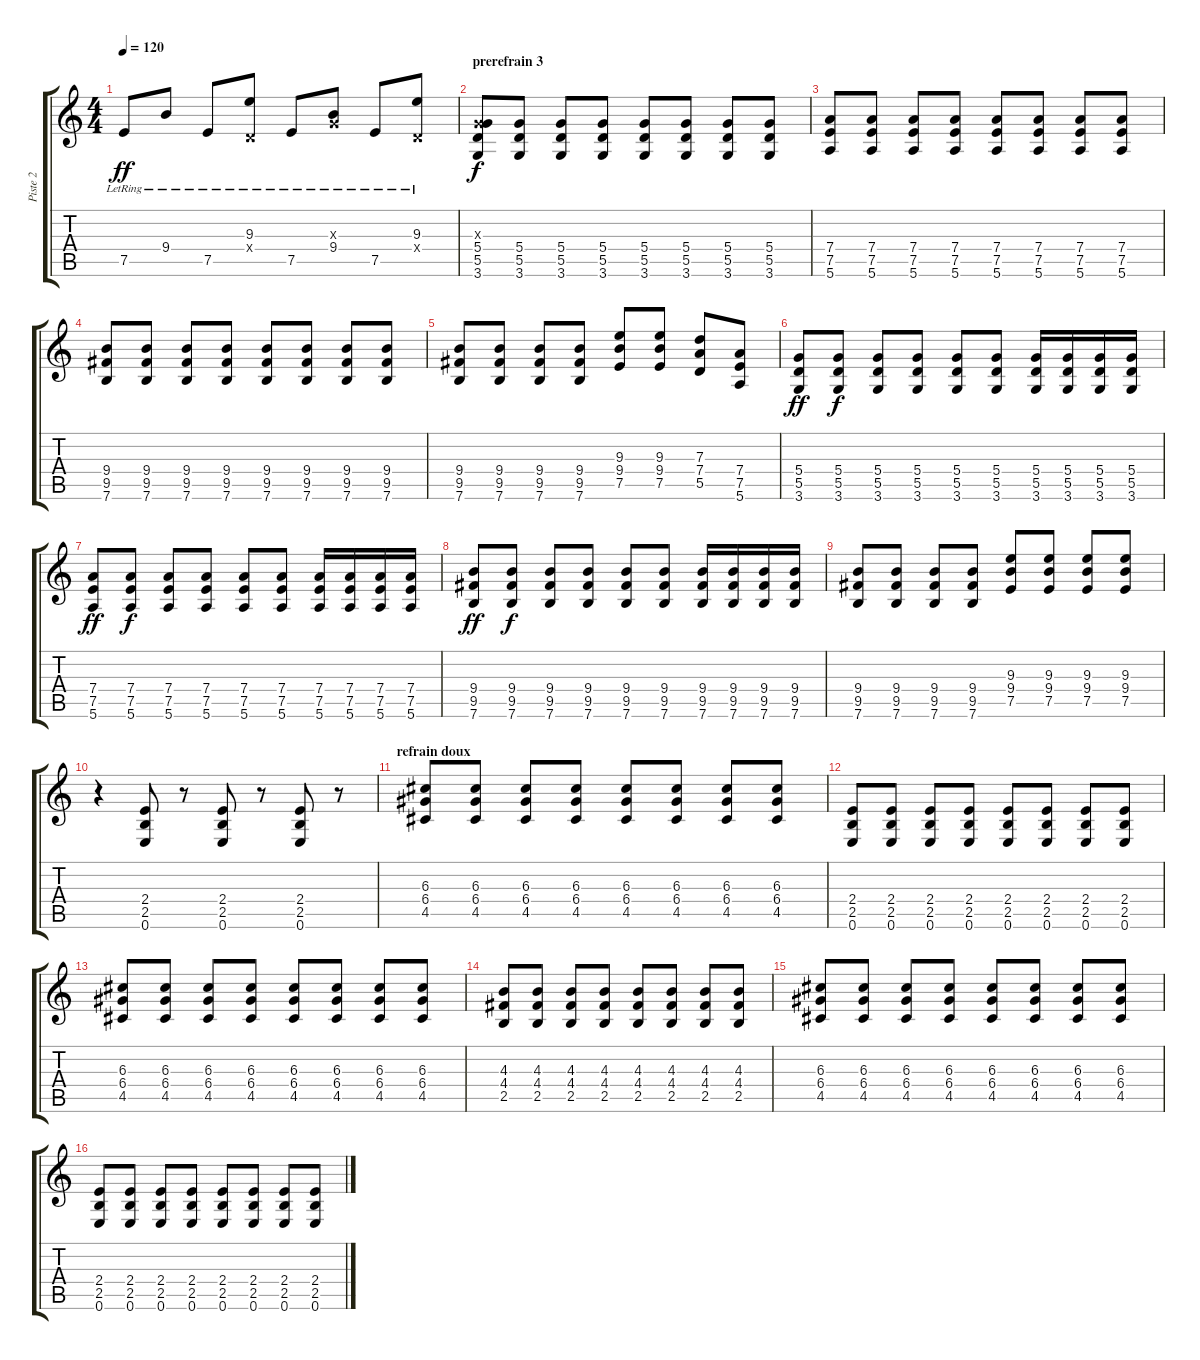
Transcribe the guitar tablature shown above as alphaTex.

\track ("Piste 2" "Piste 2") {instrument distortionguitar}
\staff {score tabs}
\tuning (E4 B3 G3 D3 A2 E2) {hide}
\ts (4 4)
\tempo 120
\clef g2
\ks c
7.5{lr}.8{dy ff} 9.4{lr}.8 7.5{lr}.8 (9.3{lr} 0.4{x}).8 7.5{lr}.8 (0.3{x} 9.4{lr}).8 7.5{lr}.8 (9.3{lr} 0.4{x}).8 |
\section ("" "prerefrain 3")
(0.3{x} 5.4 5.5 3.6).8{dy f instrument electricguitarmuted} (5.4 5.5 3.6).8 (5.4 5.5 3.6).8 (5.4 5.5 3.6).8 (5.4 5.5 3.6).8 (5.4 5.5 3.6).8 (5.4 5.5 3.6).8 (5.4 5.5 3.6).8 |
(7.4 7.5 5.6).8 (7.4 7.5 5.6).8 (7.4 7.5 5.6).8 (7.4 7.5 5.6).8 (7.4 7.5 5.6).8 (7.4 7.5 5.6).8 (7.4 7.5 5.6).8 (7.4 7.5 5.6).8 |
(9.4 9.5 7.6).8 (9.4 9.5 7.6).8 (9.4 9.5 7.6).8 (9.4 9.5 7.6).8 (9.4 9.5 7.6).8 (9.4 9.5 7.6).8 (9.4 9.5 7.6).8 (9.4 9.5 7.6).8 |
(9.4 9.5 7.6).8 (9.4 9.5 7.6).8 (9.4 9.5 7.6).8 (9.4 9.5 7.6).8 (9.3 9.4 7.5).8{instrument distortionguitar} (9.3 9.4 7.5).8 (7.3 7.4 5.5).8 (7.4 7.5 5.6).8 |
(5.4 5.5 3.6).8{dy ff} (5.4 5.5 3.6).8{dy f instrument electricguitarmuted} (5.4 5.5 3.6).8 (5.4 5.5 3.6).8 (5.4 5.5 3.6).8 (5.4 5.5 3.6).8 (5.4 5.5 3.6).16 (5.4 5.5 3.6).16 (5.4 5.5 3.6).16 (5.4 5.5 3.6).16 |
(7.4 7.5 5.6).8{dy ff instrument distortionguitar} (7.4 7.5 5.6).8{dy f instrument electricguitarmuted} (7.4 7.5 5.6).8 (7.4 7.5 5.6).8 (7.4 7.5 5.6).8 (7.4 7.5 5.6).8 (7.4 7.5 5.6).16 (7.4 7.5 5.6).16 (7.4 7.5 5.6).16 (7.4 7.5 5.6).16 |
(9.4 9.5 7.6).8{dy ff instrument distortionguitar} (9.4 9.5 7.6).8{dy f instrument electricguitarmuted} (9.4 9.5 7.6).8 (9.4 9.5 7.6).8 (9.4 9.5 7.6).8 (9.4 9.5 7.6).8 (9.4 9.5 7.6).16 (9.4 9.5 7.6).16 (9.4 9.5 7.6).16 (9.4 9.5 7.6).16 |
(9.4 9.5 7.6).8 (9.4 9.5 7.6).8 (9.4 9.5 7.6).8 (9.4 9.5 7.6).8 (9.3 9.4 7.5).8 (9.3 9.4 7.5).8 (9.3 9.4 7.5).8 (9.3 9.4 7.5).8 |
r.4{instrument distortionguitar} (2.4 2.5 0.6).8 r.8 (2.4 2.5 0.6).8 r.8 (2.4 2.5 0.6).8 r.8 |
\section ("" "refrain doux")
(6.3 6.4 4.5).8{instrument electricguitarmuted} (6.3 6.4 4.5).8 (6.3 6.4 4.5).8 (6.3 6.4 4.5).8 (6.3 6.4 4.5).8 (6.3 6.4 4.5).8 (6.3 6.4 4.5).8 (6.3 6.4 4.5).8 |
(2.4 2.5 0.6).8 (2.4 2.5 0.6).8 (2.4 2.5 0.6).8 (2.4 2.5 0.6).8 (2.4 2.5 0.6).8 (2.4 2.5 0.6).8 (2.4 2.5 0.6).8 (2.4 2.5 0.6).8 |
(6.3 6.4 4.5).8 (6.3 6.4 4.5).8 (6.3 6.4 4.5).8 (6.3 6.4 4.5).8 (6.3 6.4 4.5).8 (6.3 6.4 4.5).8 (6.3 6.4 4.5).8 (6.3 6.4 4.5).8 |
(4.3 4.4 2.5).8 (4.3 4.4 2.5).8 (4.3 4.4 2.5).8 (4.3 4.4 2.5).8 (4.3 4.4 2.5).8 (4.3 4.4 2.5).8 (4.3 4.4 2.5).8 (4.3 4.4 2.5).8 |
(6.3 6.4 4.5).8 (6.3 6.4 4.5).8 (6.3 6.4 4.5).8 (6.3 6.4 4.5).8 (6.3 6.4 4.5).8 (6.3 6.4 4.5).8 (6.3 6.4 4.5).8 (6.3 6.4 4.5).8 |
(2.4 2.5 0.6).8{instrument distortionguitar} (2.4 2.5 0.6).8 (2.4 2.5 0.6).8 (2.4 2.5 0.6).8 (2.4 2.5 0.6).8 (2.4 2.5 0.6).8 (2.4 2.5 0.6).8 (2.4 2.5 0.6).8
